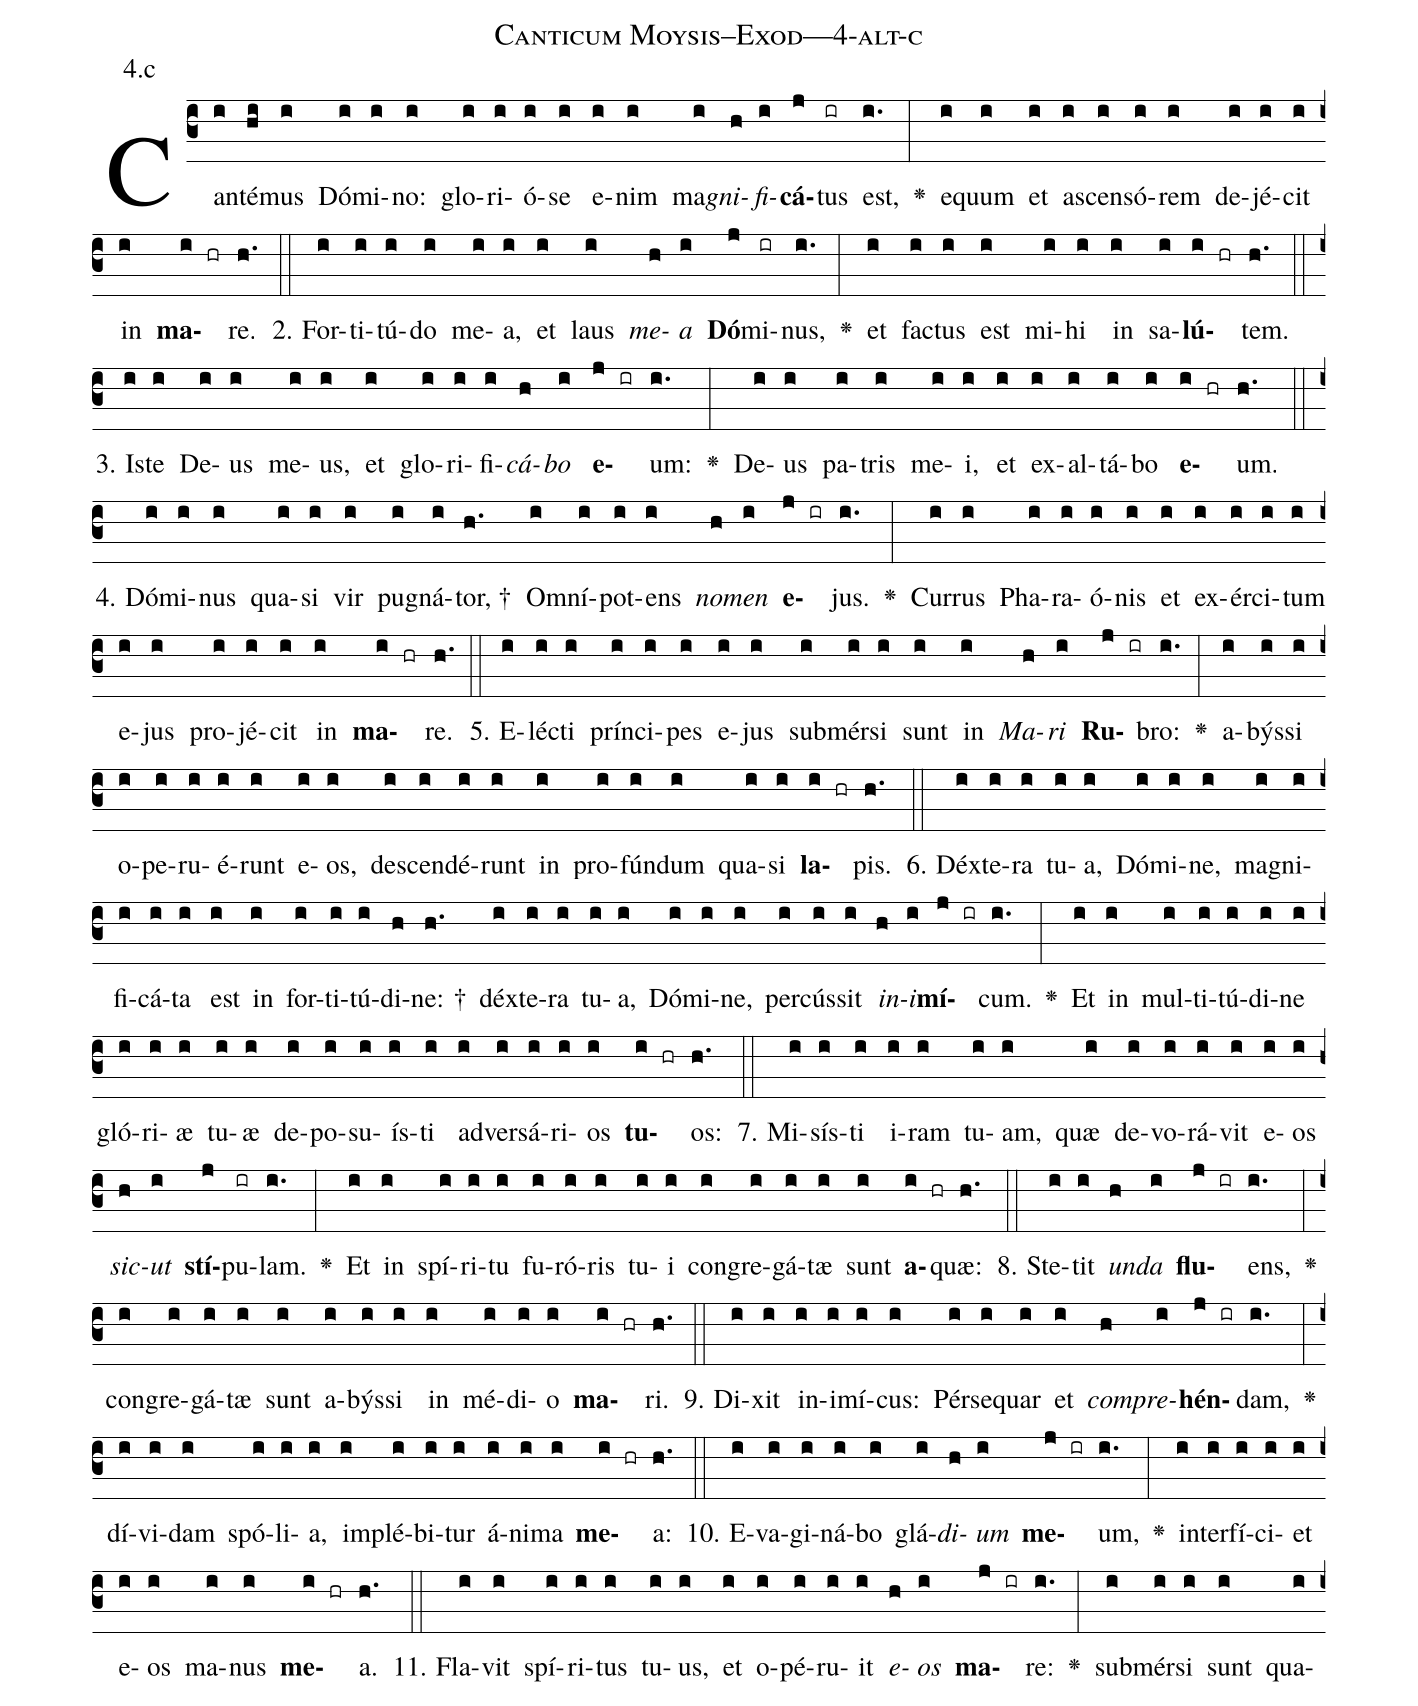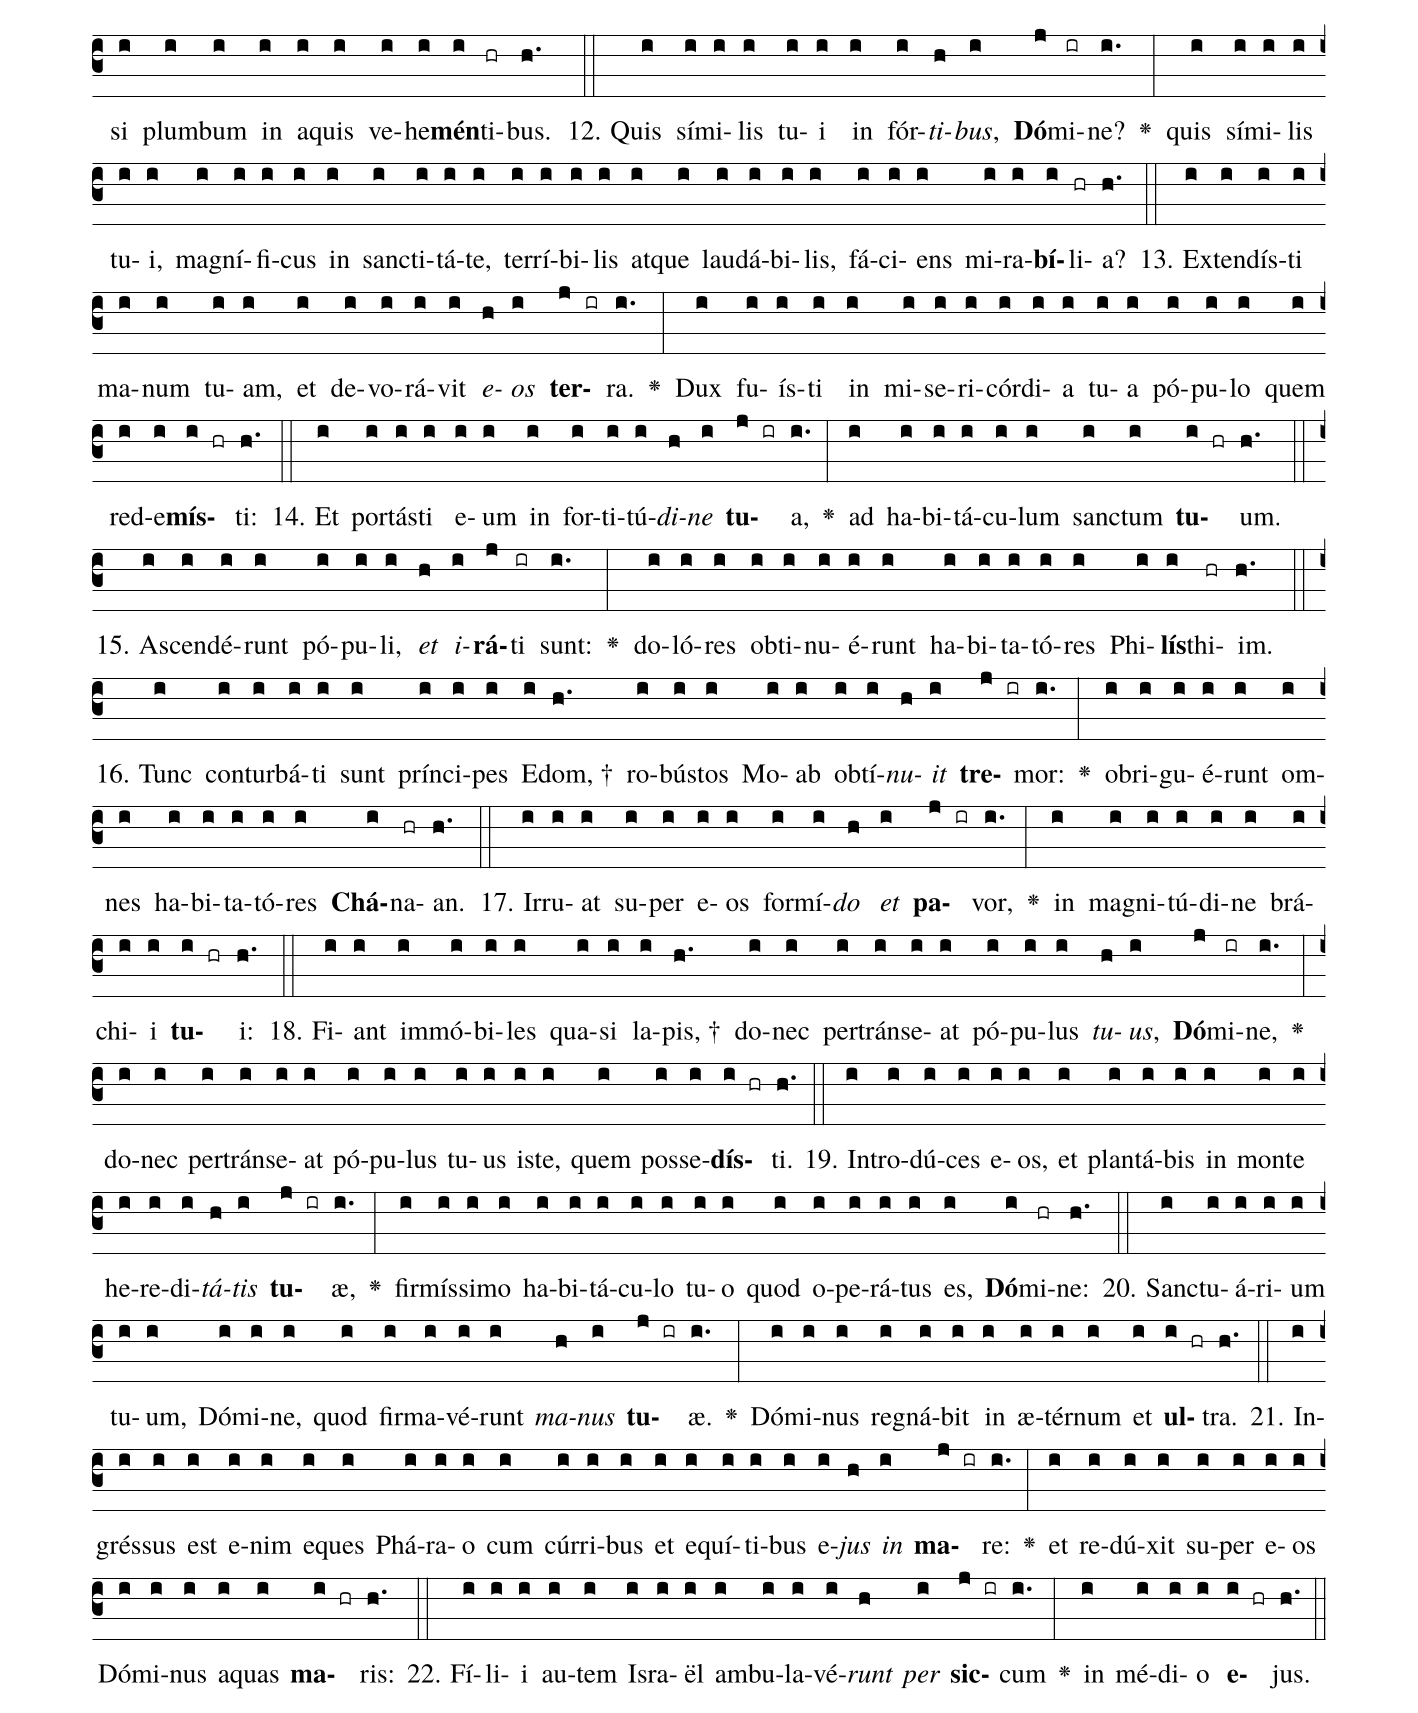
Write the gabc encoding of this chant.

name: Canticum Moysis--Exod---4-alt-c;
annotation: 4.c;
%%
(c3)Can(i)té(hi)mus(i) Dó(i)mi(i)no:(i) glo(i)ri(i)ó(i)se(i) e(i)nim(i) ma(i)<i>gni</i>(h)<i>fi</i>(i)<b>cá</b>(j)tus(ir) est,(i.) <v>\greheightstar</v>(:) e(i)quum(i) et(i) a(i)scen(i)só(i)rem(i) de(i)jé(i)cit(i) in(i) <b>ma</b>(i hr)re.(h.) (::)
2. For(i)ti(i)tú(i)do(i) me(i)a,(i) et(i) laus(i) <i>me</i>(h)<i>a</i>(i) <b>Dó</b>(j)mi(ir)nus,(i.) <v>\greheightstar</v>(:) et(i) fac(i)tus(i) est(i) mi(i)hi(i) in(i) sa(i)<b>lú</b>(i hr)tem.(h.) (::)
3. Is(i)te(i) De(i)us(i) me(i)us,(i) et(i) glo(i)ri(i)fi(i)<i>cá</i>(h)<i>bo</i>(i) <b>e</b>(j ir)um:(i.) <v>\greheightstar</v>(:) De(i)us(i) pa(i)tris(i) me(i)i,(i) et(i) ex(i)al(i)tá(i)bo(i) <b>e</b>(i hr)um.(h.) (::)
4. Dó(i)mi(i)nus(i) qua(i)si(i) vir(i) pu(i)gná(i)tor, †(h.) Om(i)ní(i)pot(i)ens(i) <i>no</i>(h)<i>men</i>(i) <b>e</b>(j ir)jus.(i.) <v>\greheightstar</v>(:) Cur(i)rus(i) Pha(i)ra(i)ó(i)nis(i) et(i) ex(i)ér(i)ci(i)tum(i) e(i)jus(i) pro(i)jé(i)cit(i) in(i) <b>ma</b>(i hr)re.(h.) (::)
5. E(i)léc(i)ti(i) prín(i)ci(i)pes(i) e(i)jus(i) sub(i)mér(i)si(i) sunt(i) in(i) <i>Ma</i>(h)<i>ri</i>(i) <b>Ru</b>(j ir)bro:(i.) <v>\greheightstar</v>(:) a(i)býs(i)si(i) o(i)pe(i)ru(i)é(i)runt(i) e(i)os,(i) de(i)scen(i)dé(i)runt(i) in(i) pro(i)fún(i)dum(i) qua(i)si(i) <b>la</b>(i hr)pis.(h.) (::)
6. Déx(i)te(i)ra(i) tu(i)a,(i) Dó(i)mi(i)ne,(i) ma(i)gni(i)fi(i)cá(i)ta(i) est(i) in(i) for(i)ti(i)tú(i)di(h)ne: †(h.) déx(i)te(i)ra(i) tu(i)a,(i) Dó(i)mi(i)ne,(i) per(i)cús(i)sit(i) <i>in</i>(h)<i>i</i>(i)<b>mí</b>(j ir)cum.(i.) <v>\greheightstar</v>(:) Et(i) in(i) mul(i)ti(i)tú(i)di(i)ne(i) gló(i)ri(i)æ(i) tu(i)æ(i) de(i)po(i)su(i)ís(i)ti(i) ad(i)ver(i)sá(i)ri(i)os(i) <b>tu</b>(i hr)os:(h.) (::)
7. Mi(i)sís(i)ti(i) i(i)ram(i) tu(i)am,(i) quæ(i) de(i)vo(i)rá(i)vit(i) e(i)os(i) <i>sic</i>(h)<i>ut</i>(i) <b>stí</b>(j)pu(ir)lam.(i.) <v>\greheightstar</v>(:) Et(i) in(i) spí(i)ri(i)tu(i) fu(i)ró(i)ris(i) tu(i)i(i) con(i)gre(i)gá(i)tæ(i) sunt(i) <b>a</b>(i hr)quæ:(h.) (::)
8. Ste(i)tit(i) <i>un</i>(h)<i>da</i>(i) <b>flu</b>(j ir)ens,(i.) <v>\greheightstar</v>(:) con(i)gre(i)gá(i)tæ(i) sunt(i) a(i)býs(i)si(i) in(i) mé(i)di(i)o(i) <b>ma</b>(i hr)ri.(h.) (::)
9. Di(i)xit(i) in(i)i(i)mí(i)cus:(i) Pér(i)se(i)quar(i) et(i) <i>com</i>(h)<i>pre</i>(i)<b>hén</b>(j ir)dam,(i.) <v>\greheightstar</v>(:) dí(i)vi(i)dam(i) spó(i)li(i)a,(i) im(i)plé(i)bi(i)tur(i) á(i)ni(i)ma(i) <b>me</b>(i hr)a:(h.) (::)
10. E(i)va(i)gi(i)ná(i)bo(i) glá(i)<i>di</i>(h)<i>um</i>(i) <b>me</b>(j ir)um,(i.) <v>\greheightstar</v>(:) in(i)ter(i)fí(i)ci(i)et(i) e(i)os(i) ma(i)nus(i) <b>me</b>(i hr)a.(h.) (::)
11. Fla(i)vit(i) spí(i)ri(i)tus(i) tu(i)us,(i) et(i) o(i)pé(i)ru(i)it(i) <i>e</i>(h)<i>os</i>(i) <b>ma</b>(j ir)re:(i.) <v>\greheightstar</v>(:) sub(i)mér(i)si(i) sunt(i) qua(i)si(i) plum(i)bum(i) in(i) a(i)quis(i) ve(i)he(i)<b>mén</b>(i)ti(hr)bus.(h.) (::)
12. Quis(i) sí(i)mi(i)lis(i) tu(i)i(i) in(i) fór(i)<i>ti</i>(h)<i>bus</i>,(i) <b>Dó</b>(j)mi(ir)ne?(i.) <v>\greheightstar</v>(:) quis(i) sí(i)mi(i)lis(i) tu(i)i,(i) ma(i)gní(i)fi(i)cus(i) in(i) sanc(i)ti(i)tá(i)te,(i) ter(i)rí(i)bi(i)lis(i) at(i)que(i) lau(i)dá(i)bi(i)lis,(i) fá(i)ci(i)ens(i) mi(i)ra(i)<b>bí</b>(i)li(hr)a?(h.) (::)
13. Ex(i)ten(i)dís(i)ti(i) ma(i)num(i) tu(i)am,(i) et(i) de(i)vo(i)rá(i)vit(i) <i>e</i>(h)<i>os</i>(i) <b>ter</b>(j ir)ra.(i.) <v>\greheightstar</v>(:) Dux(i) fu(i)ís(i)ti(i) in(i) mi(i)se(i)ri(i)cór(i)di(i)a(i) tu(i)a(i) pó(i)pu(i)lo(i) quem(i) red(i)e(i)<b>mís</b>(i hr)ti:(h.) (::)
14. Et(i) por(i)tás(i)ti(i) e(i)um(i) in(i) for(i)ti(i)tú(i)<i>di</i>(h)<i>ne</i>(i) <b>tu</b>(j ir)a,(i.) <v>\greheightstar</v>(:) ad(i) ha(i)bi(i)tá(i)cu(i)lum(i) sanc(i)tum(i) <b>tu</b>(i hr)um.(h.) (::)
15. A(i)scen(i)dé(i)runt(i) pó(i)pu(i)li,(i) <i>et</i>(h) <i>i</i>(i)<b>rá</b>(j)ti(ir) sunt:(i.) <v>\greheightstar</v>(:) do(i)ló(i)res(i) ob(i)ti(i)nu(i)é(i)runt(i) ha(i)bi(i)ta(i)tó(i)res(i) Phi(i)<b>lís</b>(i)thi(hr)im.(h.) (::)
16. Tunc(i) con(i)tur(i)bá(i)ti(i) sunt(i) prín(i)ci(i)pes(i) E(i)dom, †(h.) ro(i)bús(i)tos(i) Mo(i)ab(i) ob(i)tí(i)<i>nu</i>(h)<i>it</i>(i) <b>tre</b>(j ir)mor:(i.) <v>\greheightstar</v>(:) ob(i)ri(i)gu(i)é(i)runt(i) om(i)nes(i) ha(i)bi(i)ta(i)tó(i)res(i) <b>Chá</b>(i)na(hr)an.(h.) (::)
17. Ir(i)ru(i)at(i) su(i)per(i) e(i)os(i) for(i)mí(i)<i>do</i>(h) <i>et</i>(i) <b>pa</b>(j ir)vor,(i.) <v>\greheightstar</v>(:) in(i) ma(i)gni(i)tú(i)di(i)ne(i) brá(i)chi(i)i(i) <b>tu</b>(i hr)i:(h.) (::)
18. Fi(i)ant(i) im(i)mó(i)bi(i)les(i) qua(i)si(i) la(i)pis, †(h.) do(i)nec(i) per(i)tráns(i)e(i)at(i) pó(i)pu(i)lus(i) <i>tu</i>(h)<i>us</i>,(i) <b>Dó</b>(j)mi(ir)ne,(i.) <v>\greheightstar</v>(:) do(i)nec(i) per(i)tráns(i)e(i)at(i) pó(i)pu(i)lus(i) tu(i)us(i) is(i)te,(i) quem(i) pos(i)se(i)<b>dís</b>(i hr)ti.(h.) (::)
19. In(i)tro(i)dú(i)ces(i) e(i)os,(i) et(i) plan(i)tá(i)bis(i) in(i) mon(i)te(i) he(i)re(i)di(i)<i>tá</i>(h)<i>tis</i>(i) <b>tu</b>(j ir)æ,(i.) <v>\greheightstar</v>(:) fir(i)mís(i)si(i)mo(i) ha(i)bi(i)tá(i)cu(i)lo(i) tu(i)o(i) quod(i) o(i)pe(i)rá(i)tus(i) es,(i) <b>Dó</b>(i)mi(hr)ne:(h.) (::)
20. Sanc(i)tu(i)á(i)ri(i)um(i) tu(i)um,(i) Dó(i)mi(i)ne,(i) quod(i) fir(i)ma(i)vé(i)runt(i) <i>ma</i>(h)<i>nus</i>(i) <b>tu</b>(j ir)æ.(i.) <v>\greheightstar</v>(:) Dó(i)mi(i)nus(i) re(i)gná(i)bit(i) in(i) æ(i)tér(i)num(i) et(i) <b>ul</b>(i hr)tra.(h.) (::)
21. In(i)grés(i)sus(i) est(i) e(i)nim(i) e(i)ques(i) Phá(i)ra(i)o(i) cum(i) cúr(i)ri(i)bus(i) et(i) e(i)quí(i)ti(i)bus(i) e(i)<i>jus</i>(h) <i>in</i>(i) <b>ma</b>(j ir)re:(i.) <v>\greheightstar</v>(:) et(i) re(i)dú(i)xit(i) su(i)per(i) e(i)os(i) Dó(i)mi(i)nus(i) a(i)quas(i) <b>ma</b>(i hr)ris:(h.) (::)
22. Fí(i)li(i)i(i) au(i)tem(i) Is(i)ra(i)ël(i) am(i)bu(i)la(i)vé(i)<i>runt</i>(h) <i>per</i>(i) <b>sic</b>(j ir)cum(i.) <v>\greheightstar</v>(:) in(i) mé(i)di(i)o(i) <b>e</b>(i hr)jus.(h.) (::)
